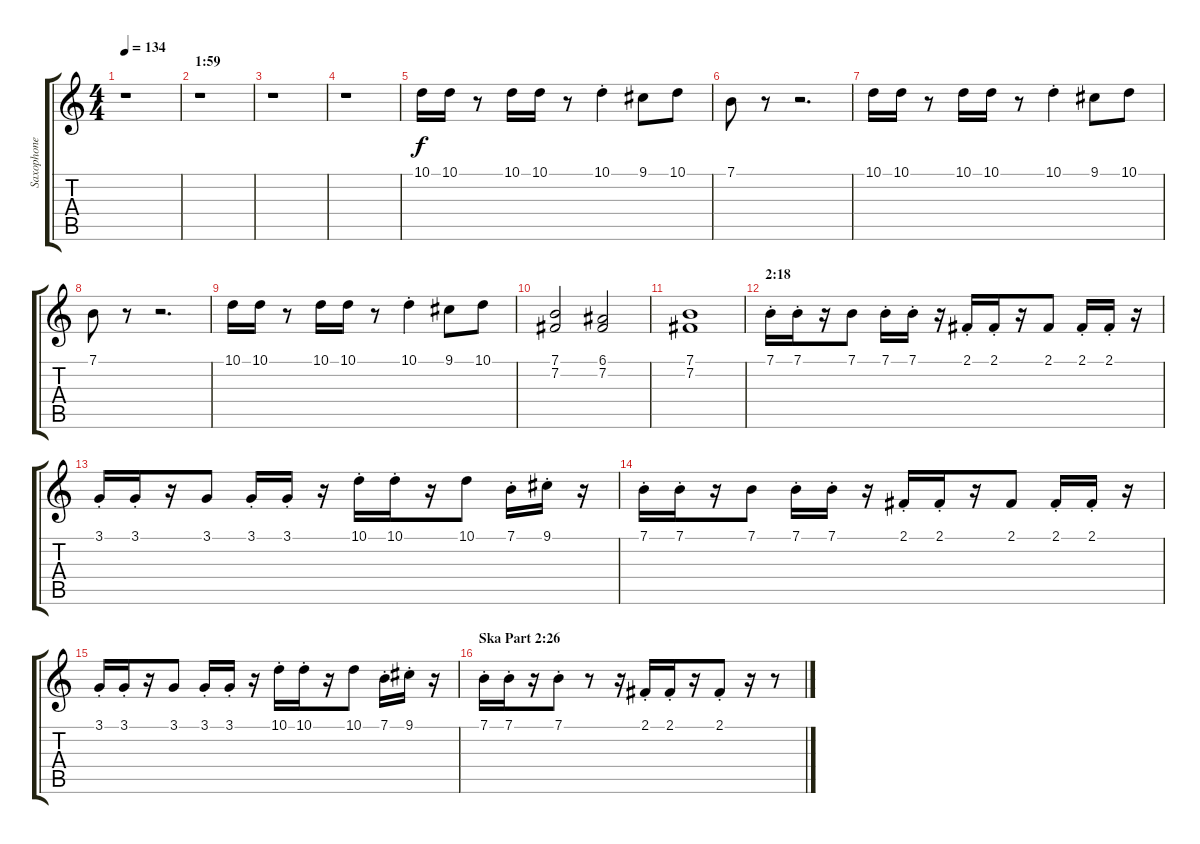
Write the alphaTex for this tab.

\track ("Saxophone" "Saxophone") {instrument tenorsax}
\staff {score tabs}
\tuning (E4 B3 G3 D3 A2 E2) {hide}
\ts (4 4)
\tempo 134
\clef g2
\ks c
r.1{dy f} |
\section ("" "1:59")
r.1 |
r.1 |
r.1 |
10.1.16 10.1.16 r.8 10.1.16 10.1.16 r.8 10.1{st}.4 9.1.8 10.1.8 |
7.1.8 r.8 r.2{d} |
10.1.16 10.1.16 r.8 10.1.16 10.1.16 r.8 10.1{st}.4 9.1.8 10.1.8 |
7.1.8 r.8 r.2{d} |
10.1.16 10.1.16 r.8 10.1.16 10.1.16 r.8 10.1{st}.4 9.1.8 10.1.8 |
(7.1 7.2).2 (6.1 7.2).2 |
(7.1 7.2).1 |
\section ("" "2:18")
7.1{st}.16 7.1{st}.16 r.16 7.1.8 7.1{st}.16 7.1{st}.16 r.16 2.1{st}.16 2.1{st}.16 r.16 2.1.8 2.1{st}.16 2.1{st}.16 r.16 |
3.1{st}.16 3.1{st}.16 r.16 3.1.8 3.1{st}.16 3.1{st}.16 r.16 10.1{st}.16 10.1{st}.16 r.16 10.1.8 7.1{st}.16 9.1{st}.16 r.16 |
7.1{st}.16 7.1{st}.16 r.16 7.1.8 7.1{st}.16 7.1{st}.16 r.16 2.1{st}.16 2.1{st}.16 r.16 2.1.8 2.1{st}.16 2.1{st}.16 r.16 |
3.1{st}.16 3.1{st}.16 r.16 3.1.8 3.1{st}.16 3.1{st}.16 r.16 10.1{st}.16 10.1{st}.16 r.16 10.1.8 7.1{st}.16 9.1{st}.16 r.16 |
\section ("" "Ska Part 2:26")
7.1{st}.16 7.1{st}.16 r.16 7.1{st}.8 r.8 r.16 2.1{st}.16 2.1{st}.16 r.16 2.1{st}.8 r.16 r.8
